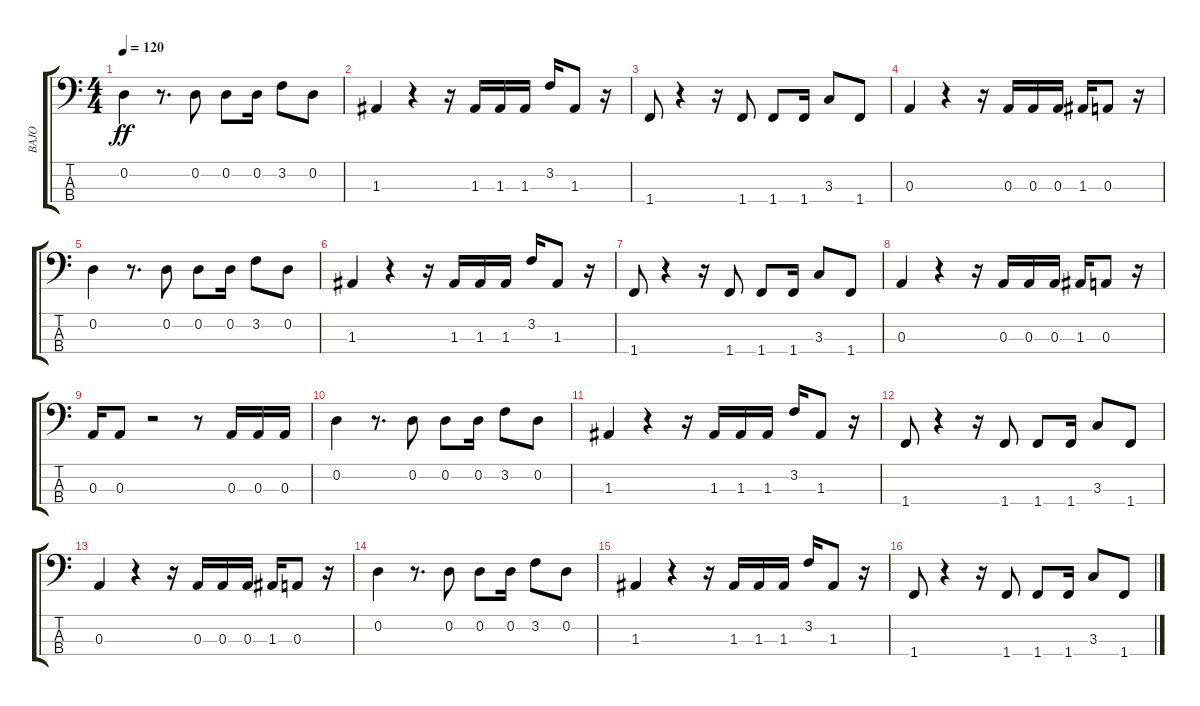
\track ("BAJO" "BAJO") {instrument synthbass1}
\staff {score tabs}
\tuning (G2 D2 A1 E1) {hide}
\ts (4 4)
\tempo 120
\clef f4
\ks c
0.2.4{dy ff instrument synthbass1} r.8{d} 0.2.8 0.2.8 0.2.16 3.2.8 0.2.8 |
1.3.4 r.4 r.16 1.3.16 1.3.16 1.3.16 3.2.16 1.3.8 r.16 |
1.4.8 r.4 r.16 1.4.8 1.4.8 1.4.16 3.3.8 1.4.8 |
0.3.4 r.4 r.16 0.3.16 0.3.16 0.3.16 1.3.16 0.3.8 r.16 |
0.2.4 r.8{d} 0.2.8 0.2.8 0.2.16 3.2.8 0.2.8 |
1.3.4 r.4 r.16 1.3.16 1.3.16 1.3.16 3.2.16 1.3.8 r.16 |
1.4.8 r.4 r.16 1.4.8 1.4.8 1.4.16 3.3.8 1.4.8 |
0.3.4 r.4 r.16 0.3.16 0.3.16 0.3.16 1.3.16 0.3.8 r.16 |
0.3.16 0.3.8 r.2 r.8 0.3.16 0.3.16 0.3.16 |
0.2.4 r.8{d} 0.2.8 0.2.8 0.2.16 3.2.8 0.2.8 |
1.3.4 r.4 r.16 1.3.16 1.3.16 1.3.16 3.2.16 1.3.8 r.16 |
1.4.8 r.4 r.16 1.4.8 1.4.8 1.4.16 3.3.8 1.4.8 |
0.3.4 r.4 r.16 0.3.16 0.3.16 0.3.16 1.3.16 0.3.8 r.16 |
0.2.4 r.8{d} 0.2.8 0.2.8 0.2.16 3.2.8 0.2.8 |
1.3.4 r.4 r.16 1.3.16 1.3.16 1.3.16 3.2.16 1.3.8 r.16 |
1.4.8 r.4 r.16 1.4.8 1.4.8 1.4.16 3.3.8 1.4.8
